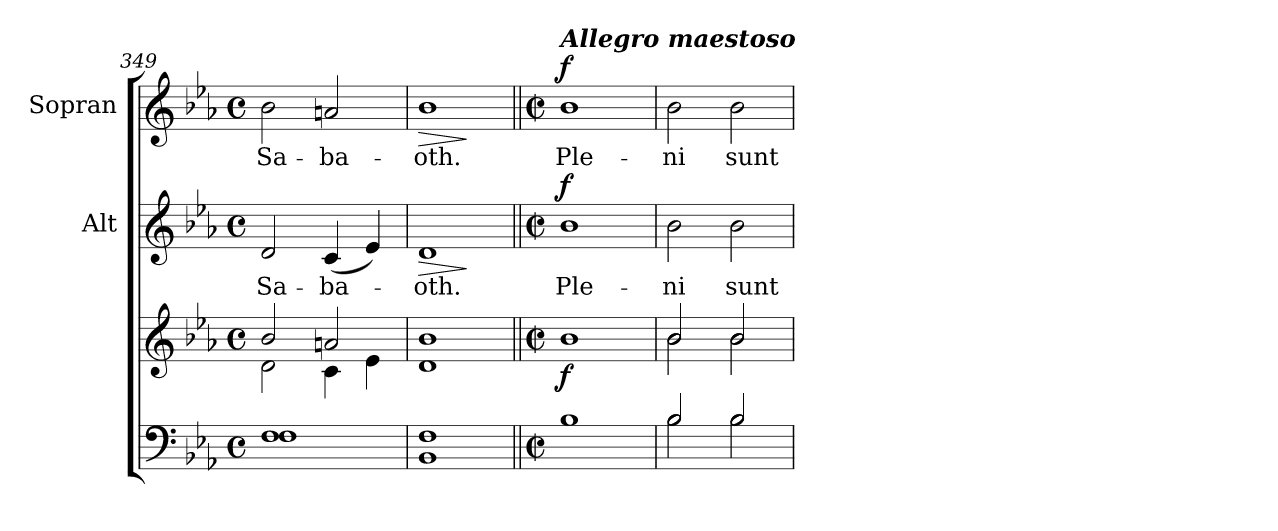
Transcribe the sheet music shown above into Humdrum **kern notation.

**kern	**kern	**dynam	**kern	**text	**dynam	**kern	**text	**dynam
*part3	*part3	*part3	*part2	*part2	*part2	*part1	*part1	*part1
*staff4	*staff3	*staff3/4	*staff2	*staff2	*staff2	*staff1	*staff1	*staff1
*	*	*	*I"Alt	*	*	*I"Sopran	*	*
*	*	*	*I'A.	*	*	*I'S.	*	*
*clefF4	*clefG2	*	*clefG2	*	*	*clefG2	*	*
*k[b-e-a-]	*k[b-e-a-]	*	*k[b-e-a-]	*	*	*k[b-e-a-]	*	*
*E-:	*E-:	*	*E-:	*	*	*E-:	*	*
*M4/4	*M4/4	*	*M4/4	*	*	*M4/4	*	*
*met(c)	*met(c)	*	*met(c)	*	*	*met(c)	*	*
=349	=349	=349	=349	=349	=349	=349	=349	=349
*^	*^	*	*	*	*	*	*	*
!	!	!	!	!	!	!LO:LY:b	!	!	!LO:LY:b	!
1F	1F	2b-/	2d\	.	2d/	Sa-	.	2b-\	Sa-	.
!	!	!	!	!	!	!LO:LY:b	!	!	!LO:LY:b	!
.	.	2an/	4c\	.	(<4c/	-ba-	.	2an/	-ba-	.
.	.	.	4e-\	.	4e-/)	.	.	.	.	.
=350	=350	=350	=350	=350	=350	=350	=350	=350	=350	=350
!	!	!	!	!	!	!LO:LY:b	!LO:HP:b	!	!LO:LY:b	!LO:HP:b
1F	1BB-	1b-	1d	.	1d	-oth.	>	1b-	-oth.	>
*v	*v	*	*	*	*	*	*	*	*	*
*	*v	*v	*	*	*	*	*	*	*
.	.	.	.	.	]	.	.	]
=351||	=351||	=351||	=351||	=351||	=351||	=351||	=351||	=351||
*M2/2	*M2/2	*	*M2/2	*	*	*M2/2	*	*
*met(c|)	*met(c|)	*	*met(c|)	*	*	*met(c|)	*	*
!	!	!	!	!	!	!LO:TX:a:Bi:t=Allegro maestoso	!	!
!	!	!LO:DY:b	!	!LO:LY:b	!LO:DY:a	!	!LO:LY:b	!LO:DY:b
1B-	1b-	f	1b-	Ple-	f	1b-	Ple-	f
!!LO:LB:g=z
=352	=352	=352	=352	=352	=352	=352	=352	=352
*^	*^	*	*	*	*	*	*	*
!	!	!	!	!	!	!LO:LY:b	!	!	!LO:LY:b	!
2B-/	2B-\	2b-/	2b-\	.	2b-\	-ni	.	2b-\	-ni	.
!	!	!	!	!	!	!LO:LY:b	!	!	!LO:LY:b	!
2B-/	2B-\	2b-/	2b-\	.	2b-\	sunt	.	2b-\	sunt	.
*v	*v	*	*	*	*	*	*	*	*	*
*	*v	*v	*	*	*	*	*	*	*
=	=	=	=	=	=	=	=	=
*-	*-	*-	*-	*-	*-	*-	*-	*-
